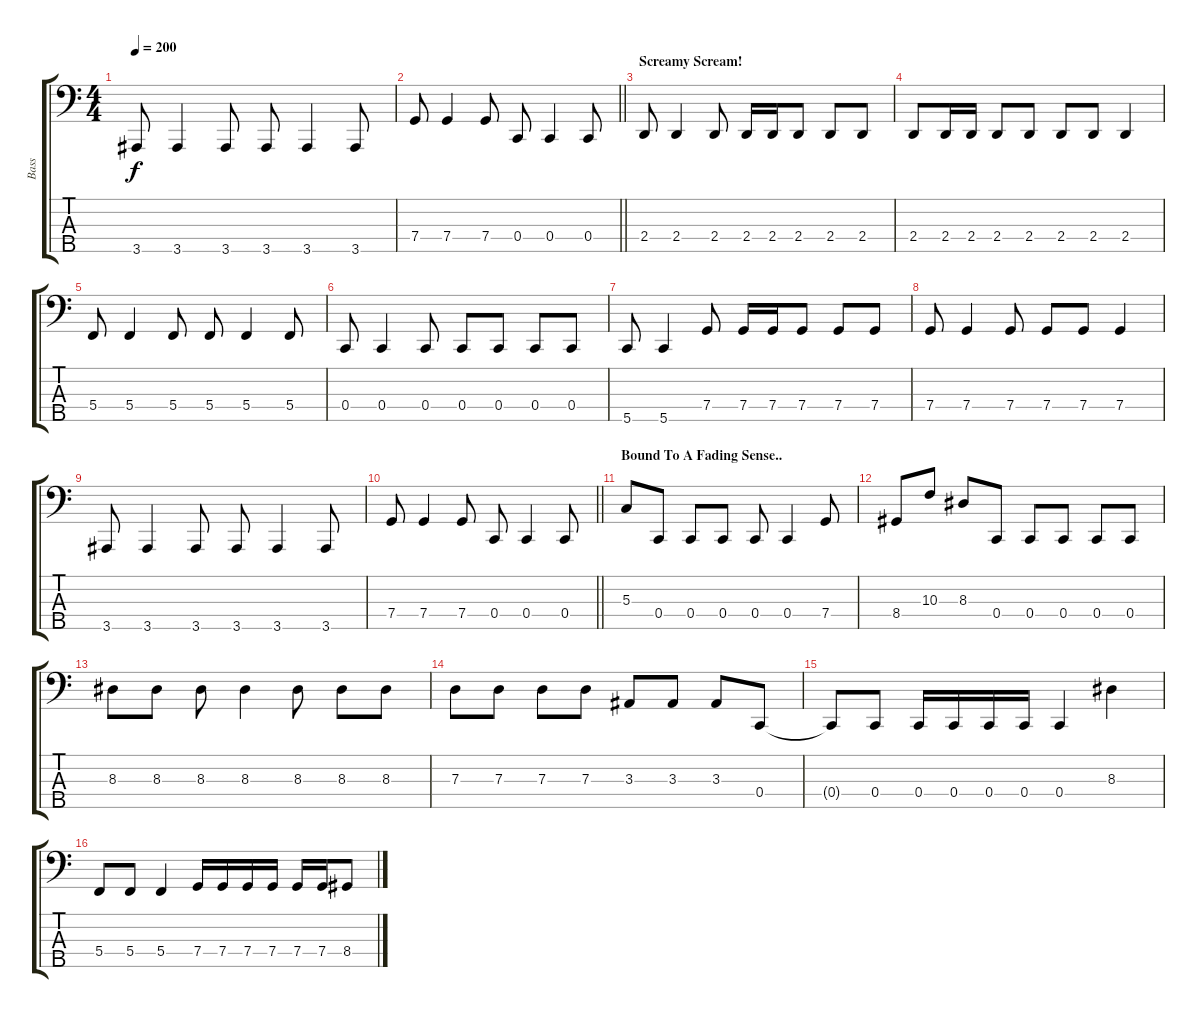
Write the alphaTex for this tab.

\track ("Bass" "Bass") {instrument electricbasspick}
\staff {score tabs}
\tuning (F2 C2 G1 C1 G0) {hide}
\ts (4 4)
\tempo 200
\clef f4
\ks c
3.5.8{dy f} 3.5.4 3.5.8 3.5.8 3.5.4 3.5.8 |
\barLineRight lightlight
7.4.8 7.4.4 7.4.8 0.4.8 0.4.4 0.4.8 |
\section ("" "Screamy Scream! ")
2.4.8 2.4.4 2.4.8 2.4.16 2.4.16 2.4.8 2.4.8 2.4.8 |
2.4.8 2.4.16 2.4.16 2.4.8 2.4.8 2.4.8 2.4.8 2.4.4 |
5.4.8 5.4.4 5.4.8 5.4.8 5.4.4 5.4.8 |
0.4.8 0.4.4 0.4.8 0.4.8 0.4.8 0.4.8 0.4.8 |
5.5.8 5.5.4 7.4.8 7.4.16 7.4.16 7.4.8 7.4.8 7.4.8 |
7.4.8 7.4.4 7.4.8 7.4.8 7.4.8 7.4.4 |
3.5.8 3.5.4 3.5.8 3.5.8 3.5.4 3.5.8 |
\barLineRight lightlight
7.4.8 7.4.4 7.4.8 0.4.8 0.4.4 0.4.8 |
\section ("" "Bound To A Fading Sense..")
5.3.8 0.4.8 0.4.8 0.4.8 0.4.8 0.4.4 7.4.8 |
8.4.8 10.3.8 8.3.8 0.4.8 0.4.8 0.4.8 0.4.8 0.4.8 |
8.3.8 8.3.8 8.3.8 8.3.4 8.3.8 8.3.8 8.3.8 |
7.3.8 7.3.8 7.3.8 7.3.8 3.3.8 3.3.8 3.3.8 0.4.8 |
0.4{t}.8 0.4.8 0.4.16 0.4.16 0.4.16 0.4.16 0.4.4 8.3.4 |
5.4.8 5.4.8 5.4.4 7.4.16 7.4.16 7.4.16 7.4.16 7.4.16 7.4.16 8.4.8
